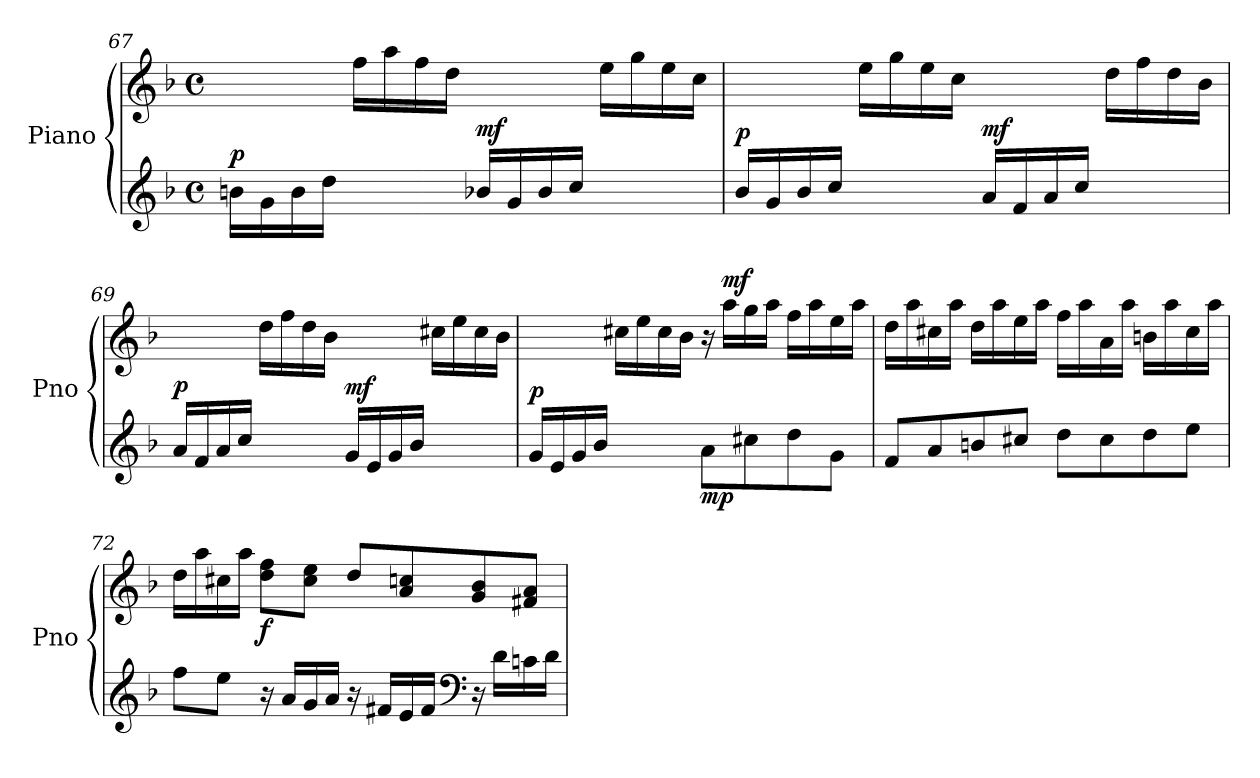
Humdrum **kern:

**kern	**kern	**dynam
*part1	*part1	*part1
*staff2	*staff1	*staff1/2
*I"Piano	*	*
*I'Pno	*	*
*clefG2	*clefG2	*
*k[b-]	*k[b-]	*
*M4/4	*M4/4	*
*met(c)	*met(c)	*
=67	=67	=67
!	!	!LO:DY:a=2
16bn\LL	4ryy	p
16g\	.	.
16b\	.	.
16dd\JJ	.	.
4ryy	16ff\LL	.
.	16aa\	.
.	16ff\	.
.	16dd\JJ	.
!	!	!LO:DY:a=2
16b-X/LL	4ryy	mf
16g/	.	.
16b-/	.	.
16cc/JJ	.	.
4ryy	16ee\LL	.
.	16gg\	.
.	16ee\	.
.	16cc\JJ	.
=68	=68	=68
!	!	!LO:DY:a=2
16b-/LL	4ryy	p
16g/	.	.
16b-/	.	.
16cc/JJ	.	.
4ryy	16ee\LL	.
.	16gg\	.
.	16ee\	.
.	16cc\JJ	.
!	!	!LO:DY:a=2
16a/LL	4ryy	mf
16f/	.	.
16a/	.	.
16cc/JJ	.	.
4ryy	16dd\LL	.
.	16ff\	.
.	16dd\	.
.	16b-\JJ	.
!!LO:LB:g=z
=69	=69	=69
!	!	!LO:DY:a=2
16a/LL	4ryy	p
16f/	.	.
16a/	.	.
16cc/JJ	.	.
4ryy	16dd\LL	.
.	16ff\	.
.	16dd\	.
.	16b-\JJ	.
!	!	!LO:DY:a=2
16g/LL	4ryy	mf
16e/	.	.
16g/	.	.
16b-/JJ	.	.
4ryy	16cc#X\LL	.
.	16ee\	.
.	16cc#\	.
.	16b-\JJ	.
=70	=70	=70
!	!	!LO:DY:a=2
16g/LL	4ryy	p
16e/	.	.
16g/	.	.
16b-/JJ	.	.
4ryy	16cc#X\LL	.
.	16ee\	.
.	16cc#\	.
.	16b-\JJ	.
!	!	!LO:DY:b=2
8a\L	16r	mp
!	!	!LO:DY:a
.	16aa\LL	mf
8cc#X\	16gg\	.
.	16aa\JJ	.
8dd\	16ff\LL	.
.	16aa\	.
8g\J	16ee\	.
.	16aa\JJ	.
=71	=71	=71
8f/L	16dd\LL	.
.	16aa\	.
8a/	16cc#X\	.
.	16aa\JJ	.
8bn/	16dd\LL	.
.	16aa\	.
8cc#X/J	16ee\	.
.	16aa\JJ	.
8dd\L	16ff\LL	.
.	16aa\	.
8cc#\	16a\	.
.	16aa\JJ	.
8dd\	16bn\LL	.
.	16aa\	.
8ee\J	16cc#\	.
.	16aa\JJ	.
!!LO:LB:g=z
=72	=72	=72
8ff\L	16dd\LL	.
.	16aa\	.
8ee\J	16cc#X\	.
.	16aa\JJ	.
!	!	!LO:DY:b
16r	8dd\ 8ff\L	f
16a/LL	.	.
16g/	8cc#\ 8ee\J	.
16a/JJ	.	.
16r	8dd/L	.
16f#X/LL	.	.
16e/	8a/ 8ccn/	.
16f#/JJ	.	.
*clefF4	*	*
16r	8g/ 8b-/	.
16d\LL	.	.
16cn\	8f#X/ 8a/J	.
16d\JJ	.	.
=	=	=
*-	*-	*-
